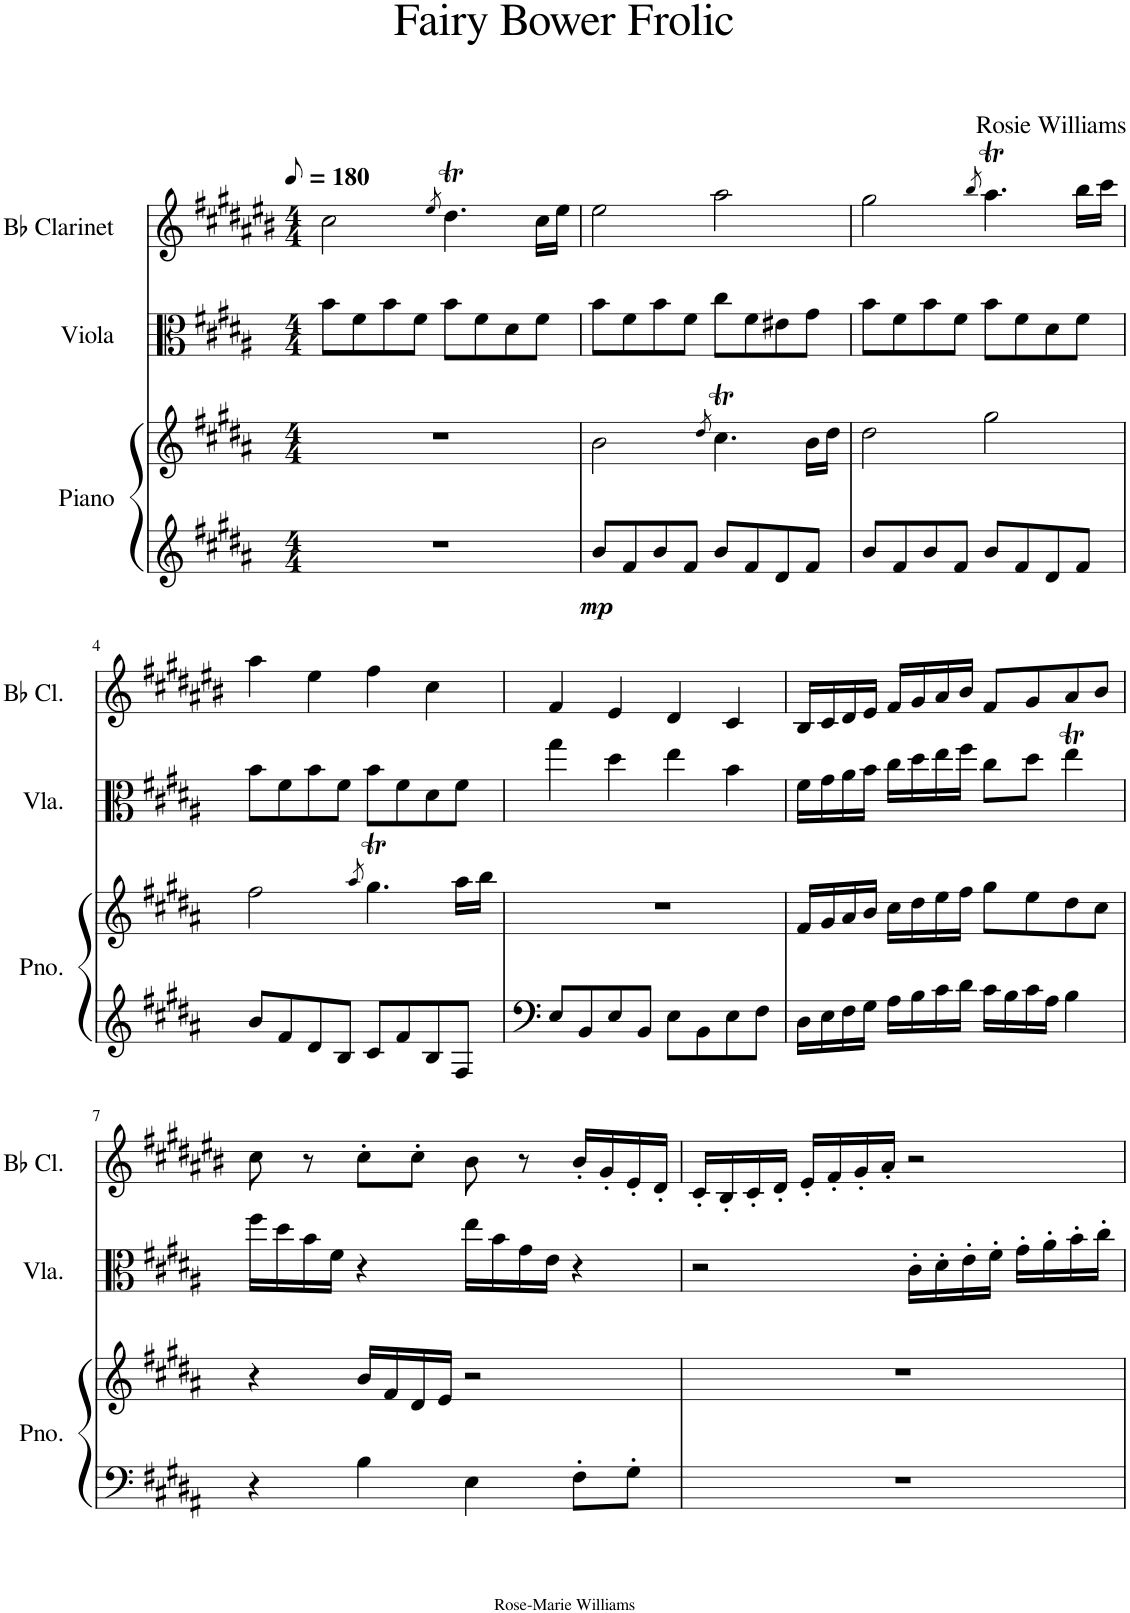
**kern	**kern	**dynam	**kern	**kern
*part3	*part3	*part3	*part2	*part1
*staff4	*staff3	*staff3/4	*staff2	*staff1
*I"Piano	*	*	*I"Viola	*I"Bb Clarinet
*I'Pno.	*	*	*I'Vla.	*I'Bb Cl.
*clefG2	*clefG2	*	*clefC3	*clefG2
*	*	*	*	*Trd1c2
*k[f#c#g#d#a#]	*k[f#c#g#d#a#]	*	*k[f#c#g#d#a#]	*k[f#c#g#d#a#e#b#]
*M4/4	*M4/4	*	*M4/4	*M4/4
*MM90	*MM90	*	*MM90	*MM90
=1	=1	=1	=1	=1
1r	1r	.	8b\L	2cc#\
.	.	.	8f#\	.
.	.	.	8b\	.
.	.	.	8f#\J	.
.	.	.	.	8qee#/
.	.	.	8b\L	4.dd#T\
.	.	.	8f#\	.
.	.	.	8d#\	.
.	.	.	8f#\J	16cc#\LL
.	.	.	.	16ee#\JJ
=2	=2	=2	=2	=2
!	!	!LO:DY:b=2	!	!
8b/L	2b\	mp	8b\L	2ee#\
8f#/	.	.	8f#\	.
8b/	.	.	8b\	.
8f#/J	.	.	8f#\J	.
.	8qdd#/	.	.	.
8b/L	4.cc#T\	.	8cc#\L	2aa#\
8f#/	.	.	8f#\	.
8d#/	.	.	8e#X\	.
8f#/J	16b\LL	.	8g#\J	.
.	16dd#\JJ	.	.	.
=3	=3	=3	=3	=3
8b/L	2dd#\	.	8b\L	2gg#\
8f#/	.	.	8f#\	.
8b/	.	.	8b\	.
8f#/J	.	.	8f#\J	.
.	.	.	.	8qbb#/
8b/L	2gg#\	.	8b\L	4.aa#T\
8f#/	.	.	8f#\	.
8d#/	.	.	8d#\	.
8f#/J	.	.	8f#\J	16bb#\LL
.	.	.	.	16ccc#\JJ
!!LO:LB:g=z
=4	=4	=4	=4	=4
8b/L	2ff#\	.	8b\L	4aa#\
8f#/	.	.	8f#\	.
8d#/	.	.	8b\	4ee#\
8B/J	.	.	8f#\J	.
.	8qaa#/	.	.	.
8c#/L	4.gg#T\	.	8b\L	4ff#\
8f#/	.	.	8f#\	.
8B/	.	.	8d#\	4cc#\
8F#/J	16aa#\LL	.	8f#\J	.
.	16bb\JJ	.	.	.
=5	=5	=5	=5	=5
8E/L	1r	.	4gg#\	4f#/
8BB/	.	.	.	.
8E/	.	.	4dd#\	4e#/
8BB/J	.	.	.	.
8E\L	.	.	4ee\	4d#/
8BB\	.	.	.	.
8E\	.	.	4b\	4c#/
8F#\J	.	.	.	.
=6	=6	=6	=6	=6
16D#\LL	16f#/LL	.	16f#\LL	16B#/LL
16E\	16g#/	.	16g#\	16c#/
16F#\	16a#/	.	16a#\	16d#/
16G#\JJ	16b/JJ	.	16b\JJ	16e#/JJ
16A#\LL	16cc#\LL	.	16cc#\LL	16f#/LL
16B\	16dd#\	.	16dd#\	16g#/
16c#\	16ee\	.	16ee\	16a#/
16d#\JJ	16ff#\JJ	.	16ff#\JJ	16b#/JJ
16c#\LL	8gg#\L	.	8cc#\L	8f#/L
16B\	.	.	.	.
16c#\	8ee\	.	8dd#\J	8g#/
16A#\JJ	.	.	.	.
4B\	8dd#\	.	4eeT\	8a#/
.	8cc#\J	.	.	8b#/J
!!LO:LB:g=z
=7	=7	=7	=7	=7
4r	4r	.	16ff#\LL	8cc#\
.	.	.	16dd#\	.
.	.	.	16b\	8r
.	.	.	16f#\JJ	.
4B\	16b/LL	.	4r	8cc#'\L
.	16f#/	.	.	.
.	16d#/	.	.	8cc#'\J
.	16e/JJ	.	.	.
4E\	2r	.	16ee\LL	8b#\
.	.	.	16b\	.
.	.	.	16g#\	8r
.	.	.	16e\JJ	.
8F#'\L	.	.	4r	16b#'/LL
.	.	.	.	16g#'/
8G#'\J	.	.	.	16e#'/
.	.	.	.	16d#'/JJ
=8	=8	=8	=8	=8
1r	1r	.	2r	16c#'/LL
.	.	.	.	16B#'/
.	.	.	.	16c#'/
.	.	.	.	16d#'/JJ
.	.	.	.	16e#'/LL
.	.	.	.	16f#'/
.	.	.	.	16g#'/
.	.	.	.	16a#'/JJ
.	.	.	16c#'\LL	2r
.	.	.	16d#'\	.
.	.	.	16e'\	.
.	.	.	16f#'\JJ	.
.	.	.	16g#'\LL	.
.	.	.	16a#'\	.
.	.	.	16b'\	.
.	.	.	16cc#'\JJ	.
=	=	=	=	=
*-	*-	*-	*-	*-
